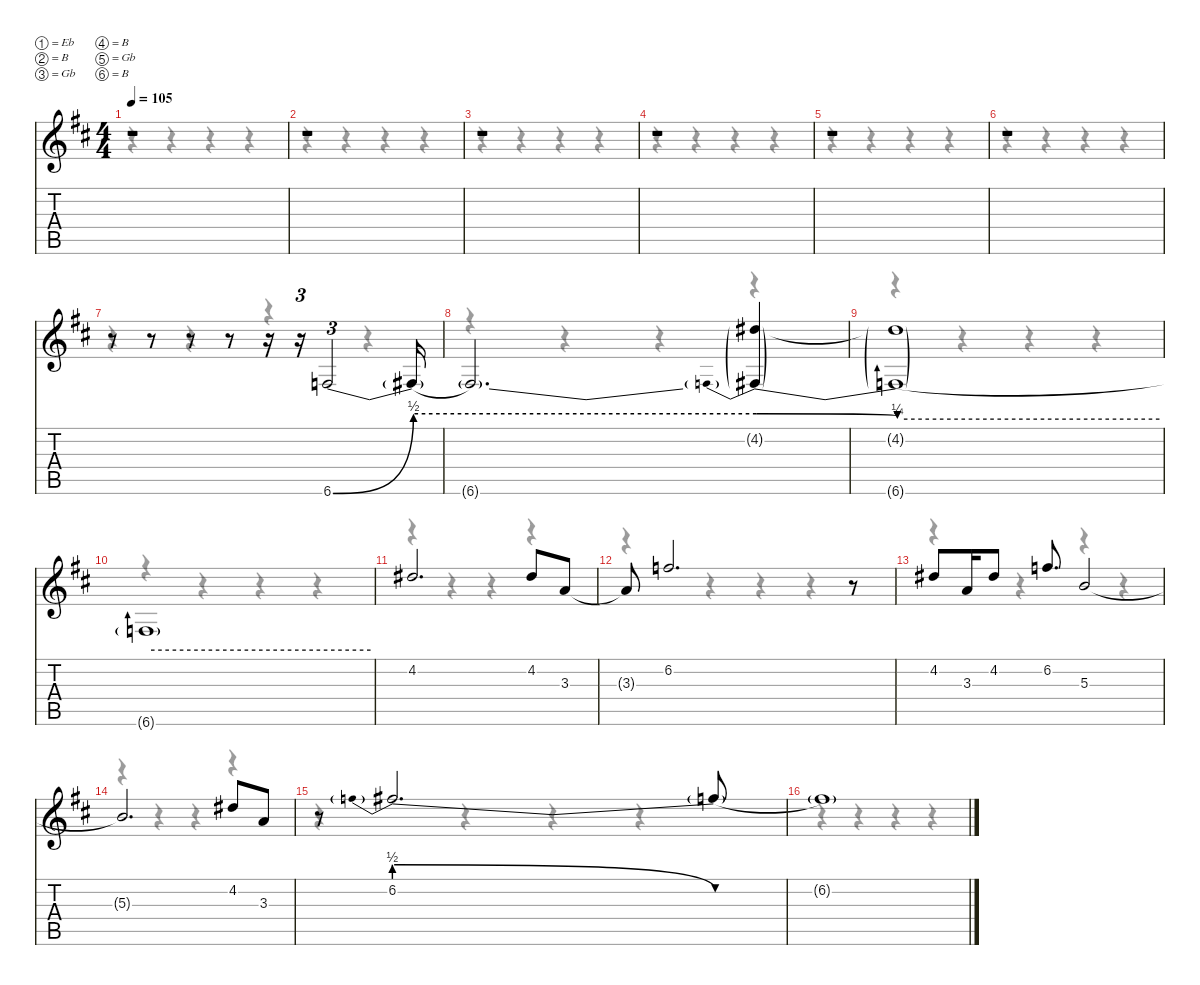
\defaultSystemsLayout 4
\hideDynamics
\bracketExtendMode nobrackets
\singleTrackTrackNamePolicy hidden
\multiTrackTrackNamePolicy hidden
\firstSystemTrackNameMode fullname
\firstSystemTrackNameOrientation horizontal
\otherSystemsTrackNameOrientation horizontal
\track ("Solo/ Add. Guitar" "od.guit.") {instrument overdrivenguitar}
\staff {score tabs}
\tuning (Eb4 B3 Gb3 B2 Gb2 B1)
\voice
\ts (4 4)
\tempo 105
\clef g2
\ks bminor
r.1{dy mp beam Up} |
r.1{beam Up} |
r.1{beam Up} |
r.1{beam Up} |
r.1{beam Up} |
r.1{beam Up} |
r.8{beam Up} r.8{beam Up} r.8{beam Up} r.8{beam Up} r.16{beam Up} r.16{tu (3 2) beam Up} 6.6{be (bend 0 0 60 2) acc forcenatural}.2{tu (3 2) dy pp beam Up} 6.6{be (hold 0 2 60 2) t}.16{dy mf beam Up} |
6.6{t}.2{d beam Up} (4.2{g acc #} 6.6{be (prebendrelease 0 2 60 1) t}).4{beam Up} |
(4.2{g t acc #} 6.6{be (hold 0 1 60 1) t acc forcenatural}).1{beam Up} |
6.6{be (hold 0 1 60 1) t acc forcenatural}.1{dy pp beam Up} |
4.2{acc #}.2{d dy f beam Up} 4.2{acc #}.8{beam Up} 3.3{acc forcenatural}.8{beam Up} |
3.3{t acc forcenatural}.8{beam Up} 6.2{acc forcenatural}.2{d beam Up} r.8{beam Up} |
4.2{acc #}.8{beam Up} 3.3{acc forcenatural}.16{beam Up} 4.2{acc #}.8{beam Up} 6.2{acc forcenatural}.8{d beam Up} 5.3{acc forcenatural}.2{beam Up} |
5.3{t acc forcenatural}.2{d beam Up} 4.2{acc #}.8{beam Up} 3.3{acc forcenatural}.8{beam Up} |
r.8{beam Up} 6.2{be (prebendrelease 0 2 60 0)}.2{d beam Up} 6.2{be (hold 0 0 60 0) t acc forcenatural}.8{beam Up} |
6.2{t acc forcenatural}.1{beam Up}
\voice
\clef g2
\ottava regular
\simile none
\ks bminor
r.4{dy mf beam Down} r.4{beam Down} r.4{beam Down} r.4{beam Down} |
r.4{beam Down} r.4{beam Down} r.4{beam Down} r.4{beam Down} |
r.4{beam Down} r.4{beam Down} r.4{beam Down} r.4{beam Down} |
r.4{beam Down} r.4{beam Down} r.4{beam Down} r.4{beam Down} |
r.4{beam Down} r.4{beam Down} r.4{beam Down} r.4{beam Down} |
r.4{beam Down} r.4{beam Down} r.4{beam Down} r.4{beam Down} |
r.4{beam Down} r.4{beam Down} r.4{beam Down} r.4{beam Down} |
r.4{beam Down} r.4{beam Down} r.4{beam Down} r.4{beam Down} |
r.4{beam Down} r.4{beam Down} r.4{beam Down} r.4{beam Down} |
r.4{beam Down} r.4{beam Down} r.4{beam Down} r.4{beam Down} |
r.4{beam Down} r.4{beam Down} r.4{beam Down} r.4{beam Down} |
r.4{beam Down} r.4{beam Down} r.4{beam Down} r.4{beam Down} |
r.4{beam Down} r.4{beam Down} r.4{beam Down} r.4{beam Down} |
r.4{beam Down} r.4{beam Down} r.4{beam Down} r.4{beam Down} |
r.4{beam Down} r.4{beam Down} r.4{beam Down} r.4{beam Down} |
r.4{beam Down} r.4{beam Down} r.4{beam Down} r.4{beam Down}
